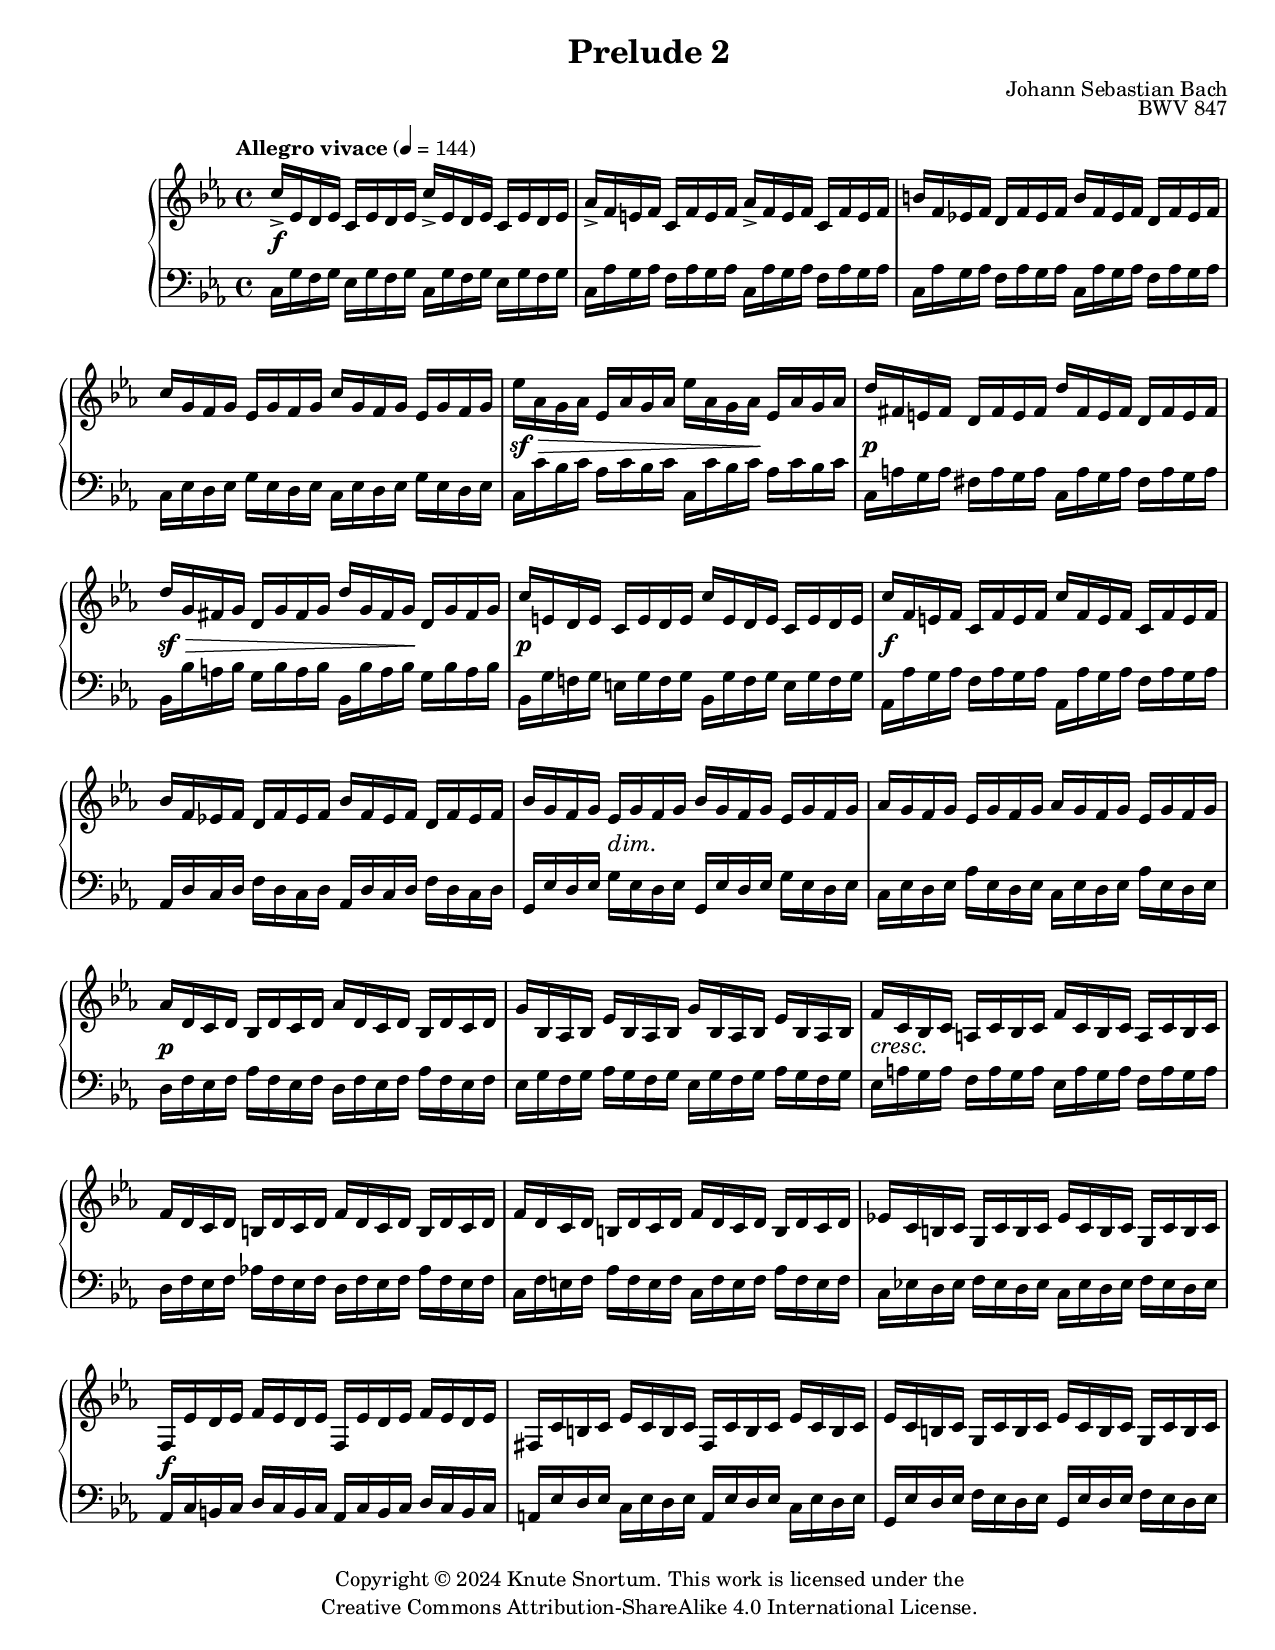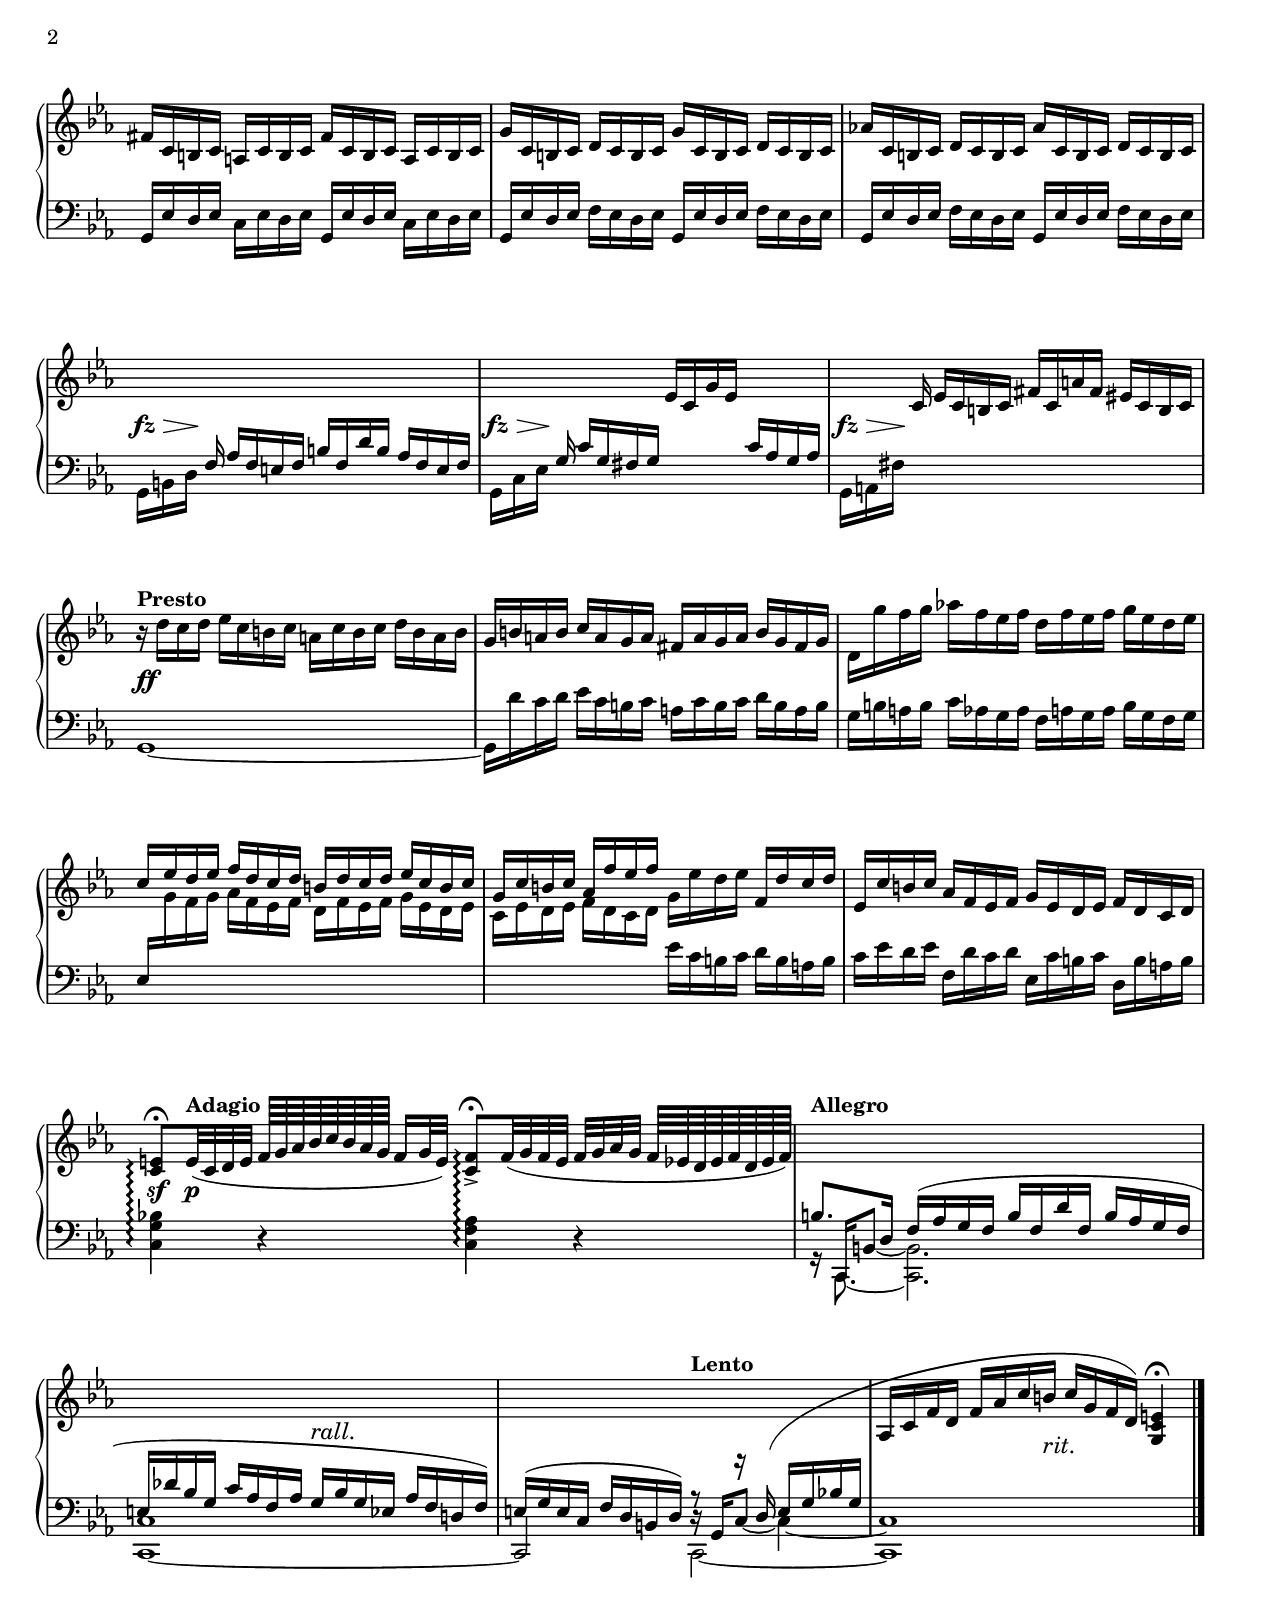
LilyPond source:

\version "2.24.0"

\include "includes/header-paper.ily"
%...+....1....+....2....+....3....+....4....+....5....+....6....+....7....+....

\version "2.24.0"
\language "english"

\include "global-variables.ily"

%%% Music %%%

global = {
  \time 4/4
  \key c \minor
}

rightHand = \relative {
  \global
  c''16-> ef, d ef  c ef d ef  c'-> ef, d ef  c ef d ef |
  af16-> f e f  c f e f  af-> f e f  c f e f |
  b16 f ef! f  d f ef f  b f ef f  d f ef f |
  c'16 g f g  ef g f g  c g f g  ef g f g |
  ef'16 af, g af  ef af g af  ef' af, g af  ef af g af |
  d16 fs, e fs  d fs e fs  d' fs, e fs  d fs e fs |
  d'16 g, fs g  d g fs g  d' g, fs g  d g fs g |
  c16 e, d e  c e d e  c' e, d e  c e d e |
  
  \barNumberCheck 9
  c'16 f, e f  c f e f  c' f, e f  c f e f |
  bf16 f ef! f  d f ef f  bf f ef f  d f ef f |
  bf16 g f g  ef g f g  bf g f g  ef g f g |
  af16 g f g  ef g f g  af g f g  ef g f g |
  af16 d, c d  bf d c d  af' d, c d  bf d c d |
  g16 bf, af bf  ef bf af bf  g' bf, af bf  ef bf af bf |
  f'16 c bf c  a c bf c  f c bf c  a c bf c |
  f16 d c d  b d c d  f d c d  b d c d |
  
  \barNumberCheck 17
  f16 d c d  b d c d  f d c d  b d c d |
  ef!16 c b c  g c b c  ef c b c  g c b c |
  f,16 ef' d ef  f ef d ef  f, ef' d ef  f ef d ef |
  fs,16 c' b c  ef c b c  fs, c' b c  ef c b c |
  ef16 c b c  g c b c  ef c b c  g c b c |
  fs16 c b c  a c b c  fs c b c  a c b c |
  g'16 c, b c  d c b c  g' c, b c  d c b c |
  af'!16 c, b c  d c b c  af' c, b c  d c b c |
  
  \barNumberCheck 25
  s8. \staffDown \voiceOne f,16  af f e f  b f d' b  af f e f |
  s8. g16  c g fs g  \staffUp ef' c g' ef  \staffDown c af g af |
  s8. \staffUp c16  ef c b c  fs c a' fs  es c b c |
  \oneVoice r16 d' c d  ef c b c  a c b c  d b a b |
  g16 b a b  c a g a  fs a g a  b g fs g |
  d16 g' f g  af! f ef f  d f ef f  g ef d ef |
  \voiceOne c16 ef d ef  f d c d  b d c d  ef c b c |
  g16 c b c  af f' ef f  \oneVoice g, ef' d ef  f, d' c d |
  
  \barNumberCheck 33
  ef,16 c' b c  af f ef f  g ef d ef  f d c d |
  <c e>8\arpeggio\fermata e32( c d e  f64 g af bf c bf af g  f16[ g32 e])
    <c f>8->\arpeggio\fermata  f32( g f e  f[ g af g]  f64 ef d ef f d ef f) |
  \staffDown \voiceOne b,8. d,16  f( af g f  b f d' f,  b af g f |
  e16 df' bf g  c af f af  g bf g ef  af f d! f) |
  e16( g e c  f d b d) r8 r16 d(  e g bf! g |
  \staffUp af16 c f d  f af c b  c g f d)  <g, c e>4\fermata |
  \bar "|."
}

leftHand = \relative {
  \global
  \clef bass
  c16 g' f g  ef g f g  c, g' f g  ef g f g |
  c,16 af' g af  f af g af  c, af' g af  f af g af |
  c,16 af' g af  f af g af  c, af' g af  f af g af |
  c,16 ef d ef  g ef d ef  c ef d ef  g ef d ef |
  c16 c' bf c  af c bf c  c, c' bf c  af c bf c |
  c,16 a' g a  fs a g a  c, a' g a  fs a g a |
  bf,16 bf' a bf  g bf a bf  bf, bf' a bf  g bf a bf |
  bf,16 g' f! g  e g f g  bf, g' f g  e g f g |
  
  \barNumberCheck 9
  af,16 af' g af  f af g af  af, af' g af  f af g af |
  af,16 d c d  f d c d  af d c d  f d c d |
  g,16 ef' d ef  g ef d ef  g, ef' d ef  g ef d ef |
  c16 ef d ef  af ef d ef  c ef d ef  af ef d ef |
  d16 f ef f  af f ef f  d f ef f  af f ef f |
  ef16 g f g  af g f g  ef g f g  af g f g |
  ef16 a g a  f a g a  ef a g a  f a g a |
  d,16 f ef f  af! f ef f  d f ef f  af f ef f |
  
  \barNumberCheck 17
  c16 f e f  af f e f  c f e f  af f e f |
  c16 ef! d ef  f ef d ef  c ef d ef  f ef d ef |
  af,16 c b c  d c b c  af c b c  d c b c |
  a16 ef' d ef  c ef d ef  a, ef' d ef  c ef d ef |
  g,16 ef' d ef  f ef d ef  g, ef' d ef  f ef d ef |
  g,16 ef' d ef  c ef d ef  g, ef' d ef  c ef d ef |
  g,16 ef' d ef  f ef d ef  g, ef' d ef  f ef d ef |
  g,16 ef' d ef  f ef d ef  g, ef' d ef  f ef d ef |
  
  \barNumberCheck 25
  \voiceTwo g,16 b d s s2. |
  g,16 c ef s s2. |
  g,16 a fs' s s2. |
  \oneVoice g,1_~ |
  g16 d'' c d  ef c b c  a c b c  d b a b |
  g16 b a b  c af g af  f a g a  b g f g |
  ef16 \staffUp \voiceTwo g' f g  af f ef f  d f ef f  g ef d ef |
  c16 ef d ef  f d c d  \staffDown \oneVoice ef c b c  d b a b |
  
  \barNumberCheck 33
  c16 ef d ef  f, d' c d  ef, c' b c  d, b' a b |
  <c, g' bf!>4\arpeggio r <c f af>\arpeggio r |
  \mergeDifferentlyDottedOn
  <<
    { s16 c,16 b'8_~ \hideNoteHead b2 }
    \\
    { r16 c,8.~ <c b'>2. }
  >> |
  <c c'>1~ |
  c2 
  <<
    { d'16\rest g, c8_~ \voiceTwo c4~ | c1 }
    \\
    { c,2~ | c1 }
  >> |
}

dynamics = {
  \override TextScript.Y-offset = -0.5
  \override DynamicTextSpanner.style = #'none
  s1\f |
  s1 * 3 |
  s2\sf\> s8. s16\! s4 |
  s1\p |
  s2\sf\> s8. s16\! s4 |
  s1\p |
  
  \barNumberCheck 9
  s1\f |
  s1 |
  s4 s2.\dim |
  s1 |
  s1\p |
  s1 |
  s1\cresc
  s1 |
  
  \barNumberCheck 17
  s1 * 2 |
  s1\f |
  s1 * 5 |
  
  \barNumberCheck 25
  s8\fz\> s16\! s s2. |
  s8\fz\> s16\! s s2. |
  s8\fz\> s16\! s s2. |
  s1\ff |
  s1 * 4 |
  
  \barNumberCheck 33
  s1 |
  s8\sf s4.\p s2 |
  s1 |
  s2 s^\rall |
  s1 |
  s4 s8. s16-\tweak Y-offset -2 ^\rit s2 |
}

tempi = {
  \tempo "Allegro vivace" 4 = 144
  s1
  \set Score.tempoHideNote = ##t
  s1 * 7 |
  
  \barNumberCheck 9
  s1 * 8 |
  
  \barNumberCheck 17
  s1 * 8 |
  
  \barNumberCheck 25
  s1 * 3 |
  \tempo "Presto" 4 = 160
  s1 * 5 |
  
  \barNumberCheck 33
  s1 |
  \tempo 4 = 20
  s8 \tempo "Adagio" 4 = 60 s4. \tempo 4 = 20 s8 \tempo 4 = 60 s4. |
  \tempo "Allegro" 4 = 144
  s1 * 2 |
  s2 \tempo "Lento" 4 = 120 s|
  \tempo 4 = 112
  s4 \tempo 4 = 104 s \tempo 4 = 96 s \tempo 4 = 20 s | 
}

forceBreaks = {
  % page 1
  \repeat unfold 2 { s1\noBreak } s1\break\noPageBreak
  \repeat unfold 2 { s1\noBreak } s1\break\noPageBreak
  \repeat unfold 2 { s1\noBreak } s1\break\noPageBreak
  \repeat unfold 2 { s1\noBreak } s1\break\noPageBreak
  \repeat unfold 2 { s1\noBreak } s1\break\noPageBreak
  \repeat unfold 2 { s1\noBreak } s1\break\noPageBreak
  \repeat unfold 2 { s1\noBreak } s1\pageBreak
  
  % page 2
  \repeat unfold 2 { s1\noBreak } s1\break\noPageBreak
  \repeat unfold 2 { s1\noBreak } s1\break\noPageBreak
  \repeat unfold 2 { s1\noBreak } s1\break\noPageBreak
  \repeat unfold 2 { s1\noBreak } s1\break\noPageBreak
  \repeat unfold 1 { s1\noBreak } s1\break\noPageBreak
}

preludeTwoNotes =
\score {
  \header {
    title = "Prelude 2"
  }
  \keepWithTag layout  
  \new PianoStaff \with {
    connectArpeggios = ##t
    \override StaffGrouper.staff-staff-spacing = 
      #'((basic-distance . 9)
         (padding . 1))
  } <<
    \new Staff = "upper" \rightHand
    \new Dynamics \dynamics
    \new Staff = "lower" \leftHand
    \new Dynamics \tempi
    \new Devnull \forceBreaks
  >>
  \layout {
    \context {
      \Score
      \override Stem.details.beamed-lengths = #'(3.5 3.9)
    }
  }
}

\include "articulate.ly"

preludeTwoMidi =
\book {
  \bookOutputName "prelude-2-bwv-847"
  \score {
    \keepWithTag midi
    \articulate <<
      \new Staff = "upper" << \rightHand \dynamics \tempi >>
      \new Staff = "lower" << \leftHand \dynamics \tempi >>
    >>
    \midi {}
  }
}


\header {
  title = "Prelude 2"
  composer = "Johann Sebastian Bach"
  opus = "BWV 847"
}
  
\paper {
  print-all-headers = ##f
}

\preludeTwoNotes
\preludeTwoMidi